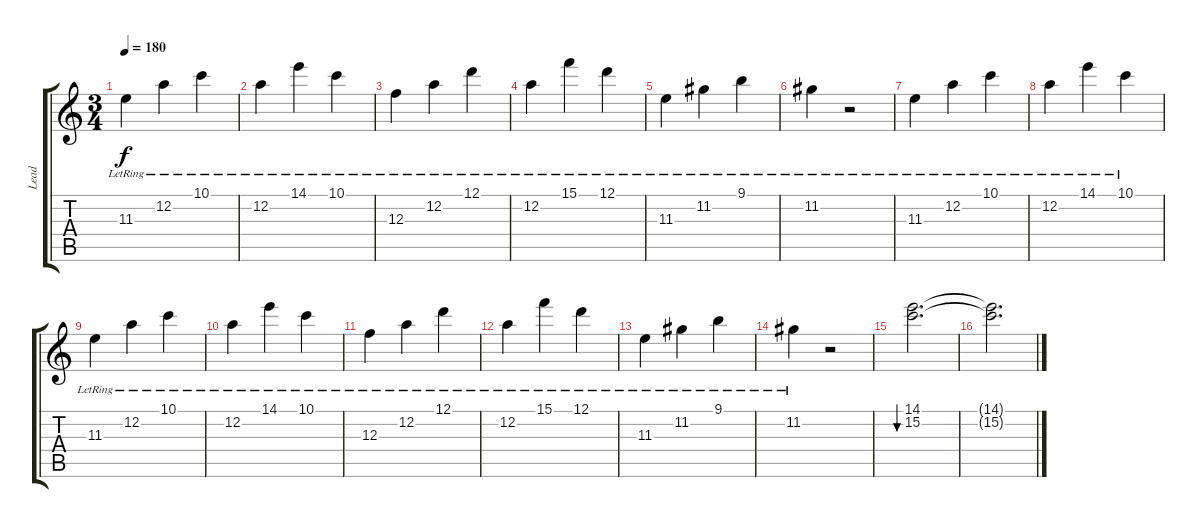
\track ("Lead" "Lead") {instrument distortionguitar}
\staff {score tabs}
\tuning (D4 A3 F3 C3 G2 C2) {hide}
\ts (3 4)
\tempo 180
\clef g2
\ks c
11.3{lr}.4{dy f} 12.2{lr}.4 10.1{lr}.4 |
12.2{lr}.4 14.1{lr}.4 10.1{lr}.4 |
12.3{lr}.4 12.2{lr}.4 12.1{lr}.4 |
12.2{lr}.4 15.1{lr}.4 12.1{lr}.4 |
11.3{lr}.4 11.2{lr}.4 9.1{lr}.4 |
11.2{lr}.4 r.2 |
11.3{lr}.4 12.2{lr}.4 10.1{lr}.4 |
12.2{lr}.4 14.1{lr}.4 10.1{lr}.4 |
11.3{lr}.4 12.2{lr}.4 10.1{lr}.4 |
12.2{lr}.4 14.1{lr}.4 10.1{lr}.4 |
12.3{lr}.4 12.2{lr}.4 12.1{lr}.4 |
12.2{lr}.4 15.1{lr}.4 12.1{lr}.4 |
11.3{lr}.4 11.2{lr}.4 9.1{lr}.4 |
11.2{lr}.4 r.2 |
(14.1 15.2).2{d bu 480} |
(14.1{t} 15.2{t}).2{d}
